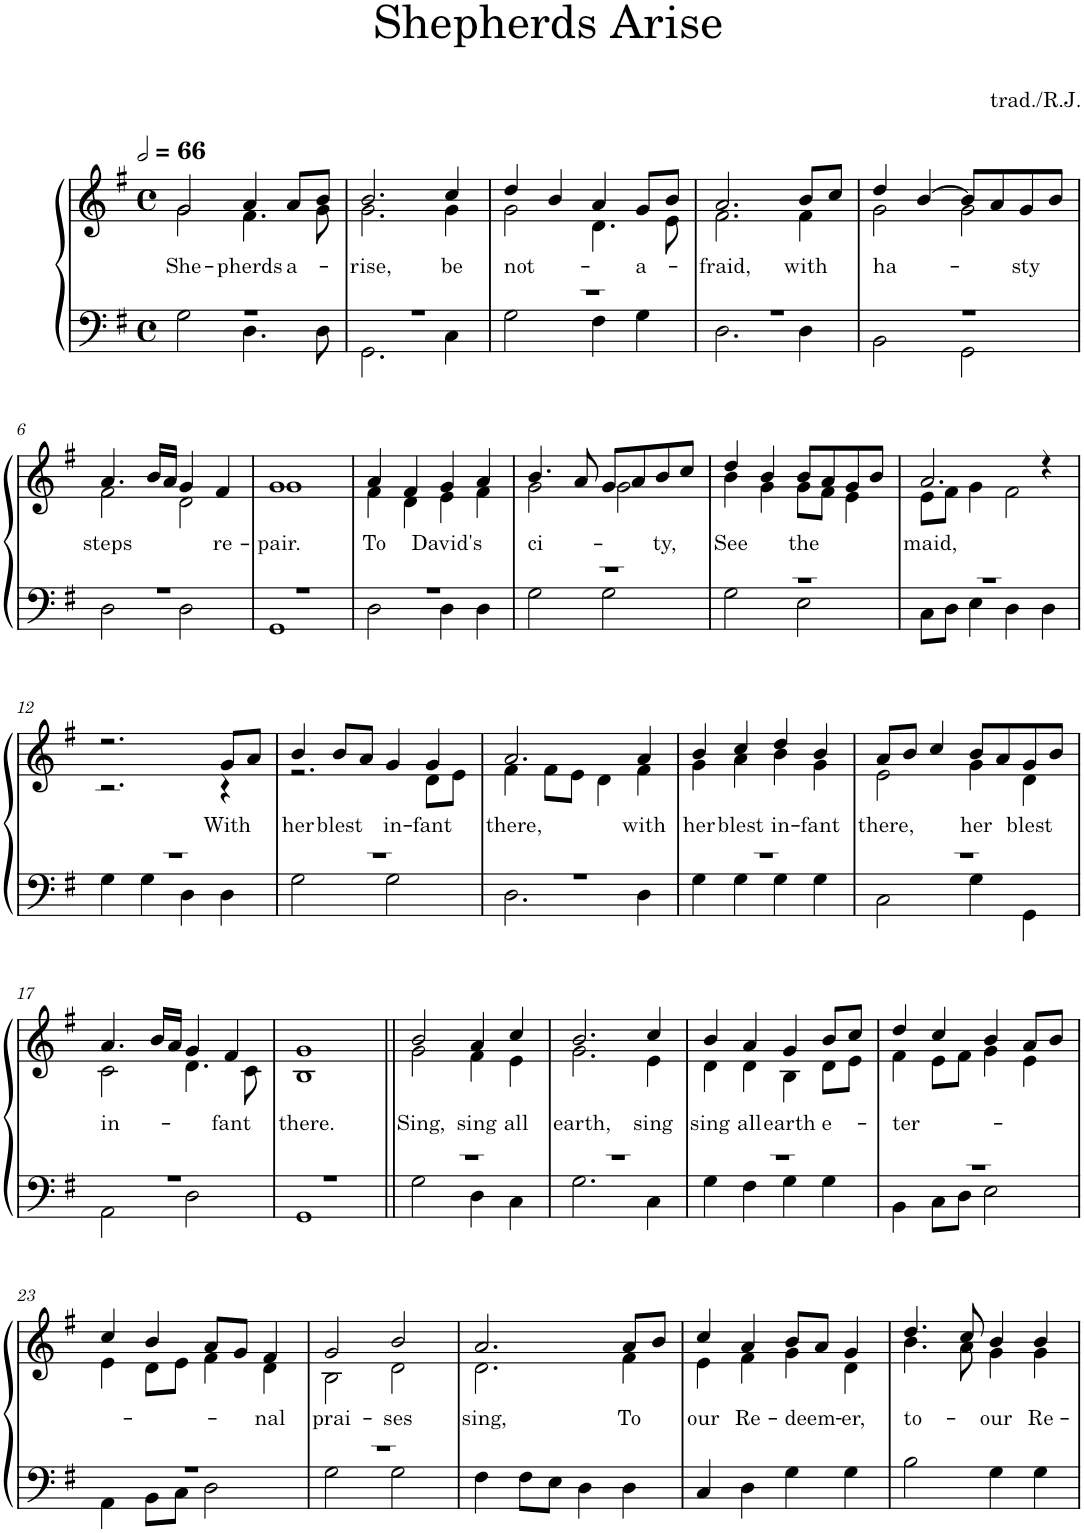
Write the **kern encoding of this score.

**kern	**kern	**text
*part1	*part1	*part1
*staff2	*staff1	*staff1
*I"Piano	*	*
*I'Pno.	*	*
*clefF4	*clefG2	*
*k[f#]	*k[f#]	*
*M4/4	*M4/4	*
*met(c)	*met(c)	*
*MM132	*MM132	*
=1	=1	=1
*^	*	*
!	!	!	!LO:LY:b
*	*	*^	*
1r	2G\	2g/	2g\	She-
!	!	!	!	!LO:LY:b
.	4.D\	4a/	4.f#\	-pherds
!	!	!	!	!LO:LY:b
.	.	8a/L	.	a-
.	8D\	8b/J	8g\	.
=2	=2	=2	=2	=2
!	!	!	!	!LO:LY:b
1r	2.GG\	2.b/	2.g\	rise,
!	!	!	!	!LO:LY:b
.	4C\	4cc/	4g\	be
=3	=3	=3	=3	=3
!	!	!	!	!LO:LY:b
1r	2G\	4dd/	2g\	not-
.	.	4b/	.	.
.	4F#\	4a/	4.d\	.
!	!	!	!	!LO:LY:b
.	4G\	8g/L	.	a-
.	.	8b/J	8e\	.
=4	=4	=4	=4	=4
!	!	!	!	!LO:LY:b
1r	2.D\	2.a/	2.f#\	fraid,
!	!	!	!	!LO:LY:b
.	4D\	8b/L	4f#\	with
.	.	8cc/J	.	.
=5	=5	=5	=5	=5
!	!	!	!	!LO:LY:b
1r	2BB\	4dd/	2g\	ha-
.	.	[4b/	.	.
.	2GG\	8b/L]	2g\	.
.	.	8a/	.	.
!	!	!	!	!LO:LY:b
.	.	8g/	.	sty
.	.	8b/J	.	.
!!LO:LB:g=z	!!
=6	=6	=6	=6	=6
!	!	!	!	!LO:LY:b
1r	2D\	4.a/	2f#\	steps
.	.	16b/LL	.	.
.	.	16a/JJ	.	.
.	2D\	4g/	2d\	.
!	!	!	!	!LO:LY:b
.	.	4f#/	.	re-
=7	=7	=7	=7	=7
!	!	!	!	!LO:LY:b
1r	1GG	1g	1g	-pair.
=8	=8	=8	=8	=8
!	!	!	!	!LO:LY:b
1r	2D\	4a/	4f#\	To
.	.	4f#/	4d\	.
!	!	!	!	!LO:LY:b
.	4D\	4g/	4e\	David's
.	4D\	4a/	4f#\	.
=9	=9	=9	=9	=9
!	!	!	!	!LO:LY:b
1r	2G\	4.b/	2g\	ci-
.	.	8a/	.	.
.	2G\	8g/L	2g\	.
.	.	8a/	.	.
!	!	!	!	!LO:LY:b
.	.	8b/	.	ty,
.	.	8cc/J	.	.
=10	=10	=10	=10	=10
!	!	!	!	!LO:LY:b
1r	2G\	4dd/	4b\	See
.	.	4b/	4g\	.
!	!	!	!	!LO:LY:b
.	2E\	8b/L	8g\L	the
.	.	8a/	8f#\J	.
.	.	8g/	4e\	.
.	.	8b/J	.	.
=11	=11	=11	=11	=11
!	!	!	!	!LO:LY:b
1r	8C\L	2.a/	8e\L	maid,
.	8D\J	.	8f#\J	.
.	4E\	.	4g\	.
.	4D\	.	2f#\	.
.	4D\	4r	.	.
!!LO:LB:g=z	!!
=12	=12	=12	=12	=12
1r	4G\	2.r	2.r	.
.	4G\	.	.	.
.	4D\	.	.	.
!	!	!	!	!LO:LY:b
.	4D\	8g/L	4r	With
.	.	8a/J	.	.
=13	=13	=13	=13	=13
!	!	!	!	!LO:LY:b
1r	2G\	4b/	2.r	her
!	!	!	!	!LO:LY:b
.	.	8b/L	.	blest
.	.	8a/J	.	.
!	!	!	!	!LO:LY:b
.	2G\	4g/	.	in-
!	!	!	!	!LO:LY:b
.	.	4g/	8d\L	-fant
.	.	.	8e\J	.
=14	=14	=14	=14	=14
!	!	!	!	!LO:LY:b
1r	2.D\	2.a/	4f#\	there,
.	.	.	8f#\L	.
.	.	.	8e\J	.
.	.	.	4d\	.
!	!	!	!	!LO:LY:b
.	4D\	4a/	4f#\	with
=15	=15	=15	=15	=15
!	!	!	!	!LO:LY:b
1r	4G\	4b/	4g\	her
!	!	!	!	!LO:LY:b
.	4G\	4cc/	4a\	blest
!	!	!	!	!LO:LY:b
.	4G\	4dd/	4b\	in-
!	!	!	!	!LO:LY:b
.	4G\	4b/	4g\	-fant
=16	=16	=16	=16	=16
!	!	!	!	!LO:LY:b
1r	2C\	8a/L	2e\	there,
.	.	8b/J	.	.
.	.	4cc/	.	.
!	!	!	!	!LO:LY:b
.	4G\	8b/L	4g\	her
.	.	8a/	.	.
!	!	!	!	!LO:LY:b
.	4GG\	8g/	4d\	blest
.	.	8b/J	.	.
!!LO:LB:g=z	!!
=17	=17	=17	=17	=17
!	!	!	!	!LO:LY:b
1r	2AA\	4.a/	2c\	in-
.	.	16b/LL	.	.
.	.	16a/JJ	.	.
.	2D\	4g/	4.d\	.
!	!	!	!	!LO:LY:b
.	.	4f#/	.	fant
.	.	.	8c\	.
=18	=18	=18	=18	=18
!	!	!	!	!LO:LY:b
1r	1GG	1g	1B	there.
=19||	=19||	=19||	=19||	=19||
!	!	!	!	!LO:LY:b
1r	2G\	2b/	2g\	Sing,
!	!	!	!	!LO:LY:b
.	4D\	4a/	4f#\	sing
!	!	!	!	!LO:LY:b
.	4C\	4cc/	4e\	all
=20	=20	=20	=20	=20
!	!	!	!	!LO:LY:b
1r	2.G\	2.b/	2.g\	earth,
!	!	!	!	!LO:LY:b
.	4C\	4cc/	4e\	sing
=21	=21	=21	=21	=21
!	!	!	!	!LO:LY:b
1r	4G\	4b/	4d\	sing
!	!	!	!	!LO:LY:b
.	4F#\	4a/	4d\	all
!	!	!	!	!LO:LY:b
.	4G\	4g/	4B\	earth
!	!	!	!	!LO:LY:b
.	4G\	8b/L	8d\L	e-
.	.	8cc/J	8e\J	.
=22	=22	=22	=22	=22
!	!	!	!	!LO:LY:b
1r	4BB\	4dd/	4f#\	ter-
.	8C\L	4cc/	8e\L	.
.	8D\J	.	8f#\J	.
.	2E\	4b/	4g\	.
.	.	8a/L	4e\	.
.	.	8b/J	.	.
!!LO:LB:g=z	!!
=23	=23	=23	=23	=23
1r	4AA\	4cc/	4e\	.
.	8BB\L	4b/	8d\L	.
.	8C\J	.	8e\J	.
.	2D\	8a/L	4f#\	.
.	.	8g/J	.	.
!	!	!	!	!LO:LY:b
.	.	4f#/	4d\	nal
=24	=24	=24	=24	=24
!	!	!	!	!LO:LY:b
1r	2G\	2g/	2B\	prai-
!	!	!	!	!LO:LY:b
.	2G\	2b/	2d\	-ses
=25	=25	=25	=25	=25
!	!	!	!	!LO:LY:b
*v	*v	*	*	*
4F#\	2.a/	2.d\	sing,
8F#\L	.	.	.
8E\J	.	.	.
4D\	.	.	.
!	!	!	!LO:LY:b
4D\	8a/L	4f#\	To
.	8b/J	.	.
=26	=26	=26	=26
!	!	!	!LO:LY:b
4C/	4cc/	4e\	our
!	!	!	!LO:LY:b
4D\	4a/	4f#\	Re-
!	!	!	!LO:LY:b
4G\	8b/L	4g\	-deem-
.	8a/J	.	.
!	!	!	!LO:LY:b
4G\	4g/	4d\	er,
=27	=27	=27	=27
!	!	!	!LO:LY:b
2B\	4.dd/	4.b\	to-
.	8cc/	8a\	.
!	!	!	!LO:LY:b
4G\	4b/	4g\	our
!	!	!	!LO:LY:b
4G\	4b/	4g\	Re-
*	*v	*v	*
=	=	=
*-	*-	*-
